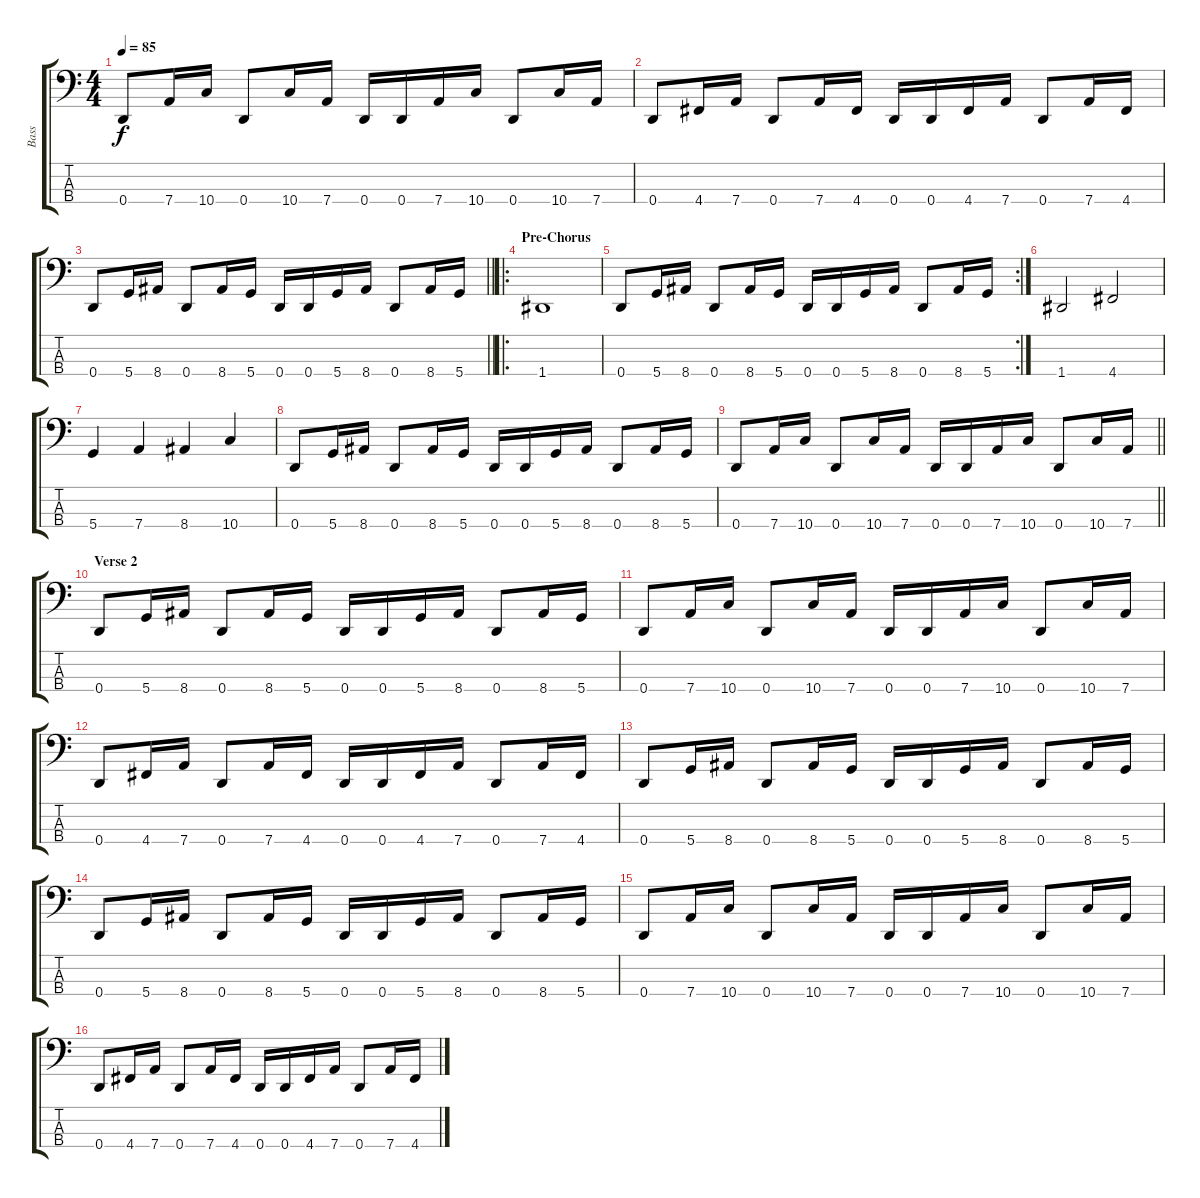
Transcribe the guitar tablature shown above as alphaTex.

\track ("Bass" "Bass") {instrument electricbassfinger}
\staff {score tabs}
\tuning (G2 D2 A1 D1) {hide}
\ts (4 4)
\tempo 85
\clef f4
\ks c
0.4.8{dy f} 7.4.16 10.4.16 0.4.8 10.4.16 7.4.16 0.4.16 0.4.16 7.4.16 10.4.16 0.4.8 10.4.16 7.4.16 |
0.4.8 4.4.16 7.4.16 0.4.8 7.4.16 4.4.16 0.4.16 0.4.16 4.4.16 7.4.16 0.4.8 7.4.16 4.4.16 |
\barLineRight lightlight
0.4.8 5.4.16 8.4.16 0.4.8 8.4.16 5.4.16 0.4.16 0.4.16 5.4.16 8.4.16 0.4.8 8.4.16 5.4.16 |
\ro
\section ("" "Pre-Chorus")
1.4.1 |
\rc 2
0.4.8 5.4.16 8.4.16 0.4.8 8.4.16 5.4.16 0.4.16 0.4.16 5.4.16 8.4.16 0.4.8 8.4.16 5.4.16 |
1.4.2 4.4.2 |
5.4.4 7.4.4 8.4.4 10.4.4 |
0.4.8 5.4.16 8.4.16 0.4.8 8.4.16 5.4.16 0.4.16 0.4.16 5.4.16 8.4.16 0.4.8 8.4.16 5.4.16 |
\barLineRight lightlight
0.4.8 7.4.16 10.4.16 0.4.8 10.4.16 7.4.16 0.4.16 0.4.16 7.4.16 10.4.16 0.4.8 10.4.16 7.4.16 |
\section ("" "Verse 2")
0.4.8 5.4.16 8.4.16 0.4.8 8.4.16 5.4.16 0.4.16 0.4.16 5.4.16 8.4.16 0.4.8 8.4.16 5.4.16 |
0.4.8 7.4.16 10.4.16 0.4.8 10.4.16 7.4.16 0.4.16 0.4.16 7.4.16 10.4.16 0.4.8 10.4.16 7.4.16 |
0.4.8 4.4.16 7.4.16 0.4.8 7.4.16 4.4.16 0.4.16 0.4.16 4.4.16 7.4.16 0.4.8 7.4.16 4.4.16 |
0.4.8 5.4.16 8.4.16 0.4.8 8.4.16 5.4.16 0.4.16 0.4.16 5.4.16 8.4.16 0.4.8 8.4.16 5.4.16 |
0.4.8 5.4.16 8.4.16 0.4.8 8.4.16 5.4.16 0.4.16 0.4.16 5.4.16 8.4.16 0.4.8 8.4.16 5.4.16 |
0.4.8 7.4.16 10.4.16 0.4.8 10.4.16 7.4.16 0.4.16 0.4.16 7.4.16 10.4.16 0.4.8 10.4.16 7.4.16 |
0.4.8 4.4.16 7.4.16 0.4.8 7.4.16 4.4.16 0.4.16 0.4.16 4.4.16 7.4.16 0.4.8 7.4.16 4.4.16
